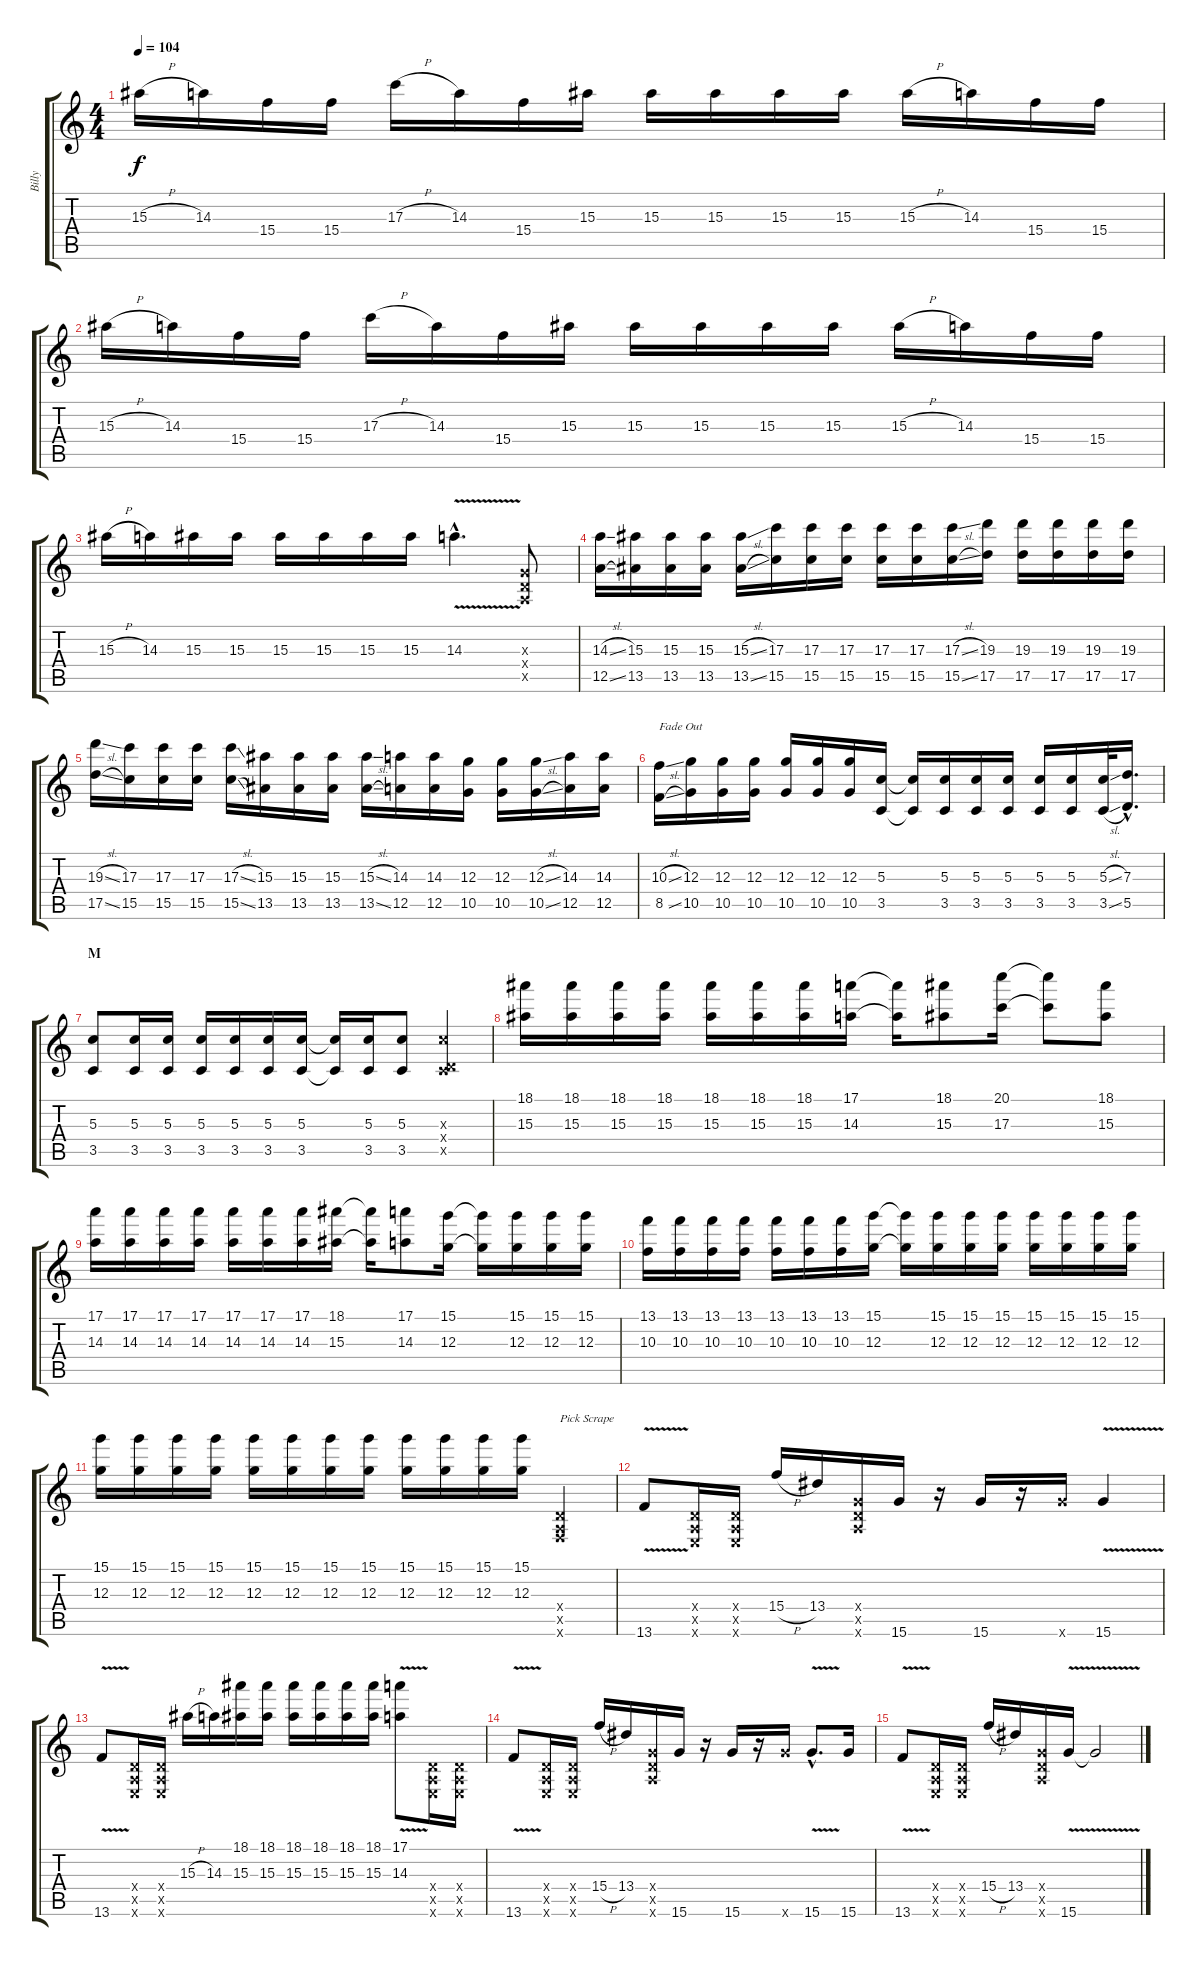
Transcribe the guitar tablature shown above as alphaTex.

\track ("Billy" "Billy") {instrument overdrivenguitar}
\staff {score tabs}
\tuning (E4 B3 G3 D3 A2 E2) {hide}
\ts (4 4)
\tempo 104
\clef g2
\ks c
15.3{h}.16{dy f} 14.3.16 15.4.16 15.4.16 17.3{h}.16 14.3.16 15.4.16 15.3.16 15.3.16 15.3.16 15.3.16 15.3.16 15.3{h}.16 14.3.16 15.4.16 15.4.16 |
15.3{h}.16 14.3.16 15.4.16 15.4.16 17.3{h}.16 14.3.16 15.4.16 15.3.16 15.3.16 15.3.16 15.3.16 15.3.16 15.3{h}.16 14.3.16 15.4.16 15.4.16 |
15.3{h}.16 14.3.16 15.3.16 15.3.16 15.3.16 15.3.16 15.3.16 15.3.16 14.3{v hac}.4{d} (0.3{x} 0.4{x} 0.5{x}).8 |
(14.3{sl} 12.5{sl}).16 (15.3 13.5).16 (15.3 13.5).16 (15.3 13.5).16 (15.3{sl} 13.5{sl}).16 (17.3 15.5).16 (17.3 15.5).16 (17.3 15.5).16 (17.3 15.5).16 (17.3 15.5).16 (17.3{sl} 15.5{sl}).16 (19.3 17.5).16 (19.3 17.5).16 (19.3 17.5).16 (19.3 17.5).16 (19.3 17.5).16 |
(19.3{sl} 17.5{sl}).16 (17.3 15.5).16 (17.3 15.5).16 (17.3 15.5).16 (17.3{sl} 15.5{sl}).16 (15.3 13.5).16 (15.3 13.5).16 (15.3 13.5).16 (15.3{sl} 13.5{sl}).16 (14.3 12.5).16 (14.3 12.5).16 (12.3 10.5).16 (12.3 10.5).16 (12.3{sl} 10.5{sl}).16 (14.3 12.5).16 (14.3 12.5).16 |
(10.3{sl} 8.5{sl}).16{txt "Fade Out" volume 12} (12.3 10.5).16 (12.3 10.5).16 (12.3 10.5).16 (12.3 10.5).16 (12.3 10.5).16 (12.3 10.5).16 (5.3 3.5).16 (5.3{t} 3.5{t}).16 (5.3 3.5).16 (5.3 3.5).16 (5.3 3.5).16 (5.3 3.5).16 (5.3 3.5).16 (5.3{sl} 3.5{sl}).32 (7.3{hac} 5.5{hac}).16{d} |
\section ("" "M")
(5.3 3.5).8{volume 12} (5.3 3.5).16 (5.3 3.5).16 (5.3 3.5).16 (5.3 3.5).16 (5.3 3.5).16 (5.3 3.5).16 (5.3{t} 3.5{t}).16 (5.3 3.5).16 (5.3 3.5).8 (5.3{x} 0.4{x} 3.5{x}).4 |
(18.1 15.3).16{volume 9} (18.1 15.3).16 (18.1 15.3).16 (18.1 15.3).16 (18.1 15.3).16 (18.1 15.3).16 (18.1 15.3).16 (17.1 14.3).16 (17.1{t} 14.3{t}).16 (18.1 15.3).8 (20.1 17.3).16 (20.1{t} 17.3{t}).8 (18.1 15.3).8 |
(17.1 14.3).16{volume 9} (17.1 14.3).16 (17.1 14.3).16 (17.1 14.3).16 (17.1 14.3).16 (17.1 14.3).16 (17.1 14.3).16 (18.1 15.3).16 (18.1{t} 15.3{t}).16 (17.1 14.3).8 (15.1 12.3).16 (15.1{t} 12.3{t}).16 (15.1 12.3).16 (15.1 12.3).16 (15.1 12.3).16 |
(13.1 10.3).16{volume 8} (13.1 10.3).16 (13.1 10.3).16 (13.1 10.3).16 (13.1 10.3).16 (13.1 10.3).16 (13.1 10.3).16 (15.1 12.3).16 (15.1{t} 12.3{t}).16 (15.1 12.3).16 (15.1 12.3).16 (15.1 12.3).16 (15.1 12.3).16 (15.1 12.3).16 (15.1 12.3).16 (15.1 12.3).16 |
(15.1 12.3).16{volume 7} (15.1 12.3).16 (15.1 12.3).16 (15.1 12.3).16 (15.1 12.3).16 (15.1 12.3).16 (15.1 12.3).16 (15.1 12.3).16 (15.1 12.3).16 (15.1 12.3).16 (15.1 12.3).16 (15.1 12.3).16 (0.4{x} 0.5{x} 1.6{x}).4{txt "Pick Scrape"} |
13.6{v}.8{volume 6} (0.4{x} 0.5{x} 0.6{x}).16 (0.4{x} 0.5{x} 0.6{x}).16 15.4{h}.16 13.4.16 (0.4{x} 0.5{x} 15.6{x}).16 15.6.16 r.16 15.6.16 r.16 15.6{x}.16 15.6{v}.4 |
13.6{v}.8{volume 5} (0.4{x} 0.5{x} 0.6{x}).16 (0.4{x} 0.5{x} 0.6{x}).16 15.3{h}.16 14.3.16 (18.1 15.3).16 (18.1 15.3).16 (18.1 15.3).16 (18.1 15.3).16 (18.1 15.3).16 (18.1 15.3).16 (17.1 14.3{v}).8 (0.4{x} 0.5{x} 0.6{x}).16 (0.4{x} 0.5{x} 0.6{x}).16 |
13.6{v}.8{volume 4} (0.4{x} 0.5{x} 0.6{x}).16 (0.4{x} 0.5{x} 0.6{x}).16 15.4{h}.16 13.4.16 (0.4{x} 0.5{x} 15.6{x}).16 15.6.16 r.16{volume 3} 15.6.16 r.16 15.6{x}.16 15.6{v hac}.8{d} 15.6.16 |
13.6{v}.8{volume 2} (0.4{x} 0.5{x} 0.6{x}).16 (0.4{x} 0.5{x} 0.6{x}).16 15.4{h}.16 13.4.16 (0.4{x} 0.5{x} 15.6{x}).16 15.6{v}.16 15.6{t}.2{volume 0}
